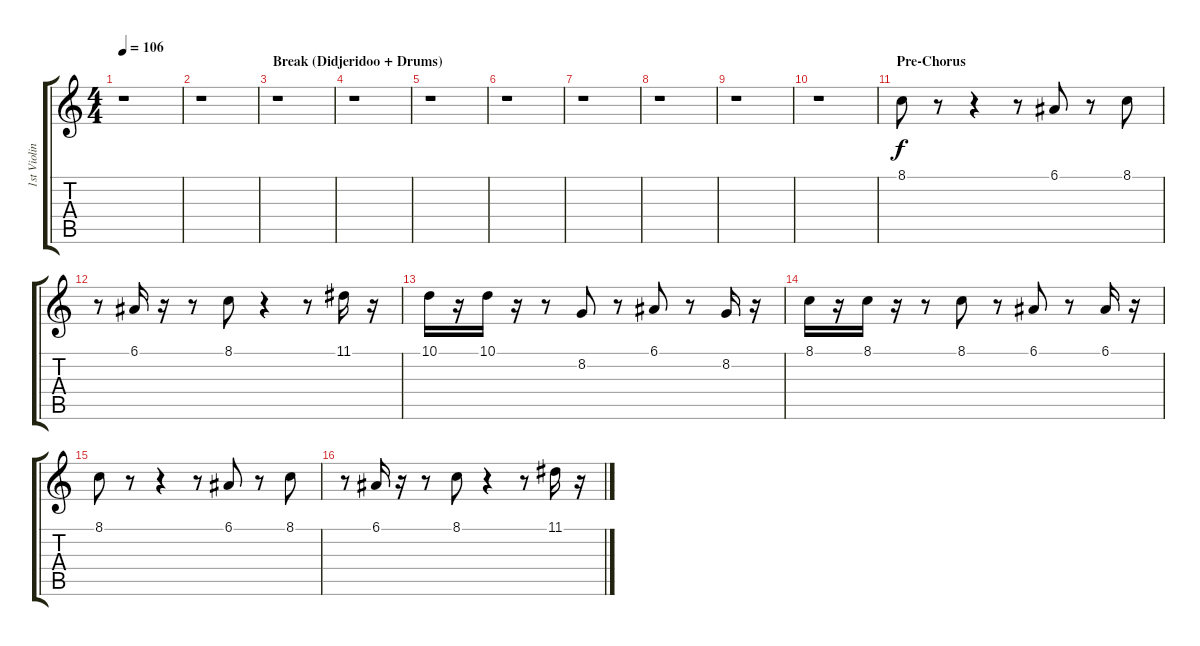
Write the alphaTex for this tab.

\track ("1st Violin - The" "1st Violin") {instrument violin}
\staff {score tabs}
\tuning (E4 B3 G3 D3 A2 E2) {hide}
\ts (4 4)
\tempo 106
\clef g2
\ks c
r.1{dy f} |
r.1 |
\section ("" "Break (Didjeridoo + Drums)")
r.1 |
r.1 |
r.1 |
r.1 |
r.1 |
r.1 |
r.1 |
r.1 |
\section ("" "Pre-Chorus")
8.1.8 r.8 r.4 r.8 6.1.8 r.8 8.1.8 |
r.8 6.1.16 r.16 r.8 8.1.8 r.4 r.8 11.1.16 r.16 |
10.1.16 r.16 10.1.16 r.16 r.8 8.2.8 r.8 6.1.8 r.8 8.2.16 r.16 |
8.1.16 r.16 8.1.16 r.16 r.8 8.1.8 r.8 6.1.8 r.8 6.1.16 r.16 |
8.1.8 r.8 r.4 r.8 6.1.8 r.8 8.1.8 |
r.8 6.1.16 r.16 r.8 8.1.8 r.4 r.8 11.1.16 r.16
